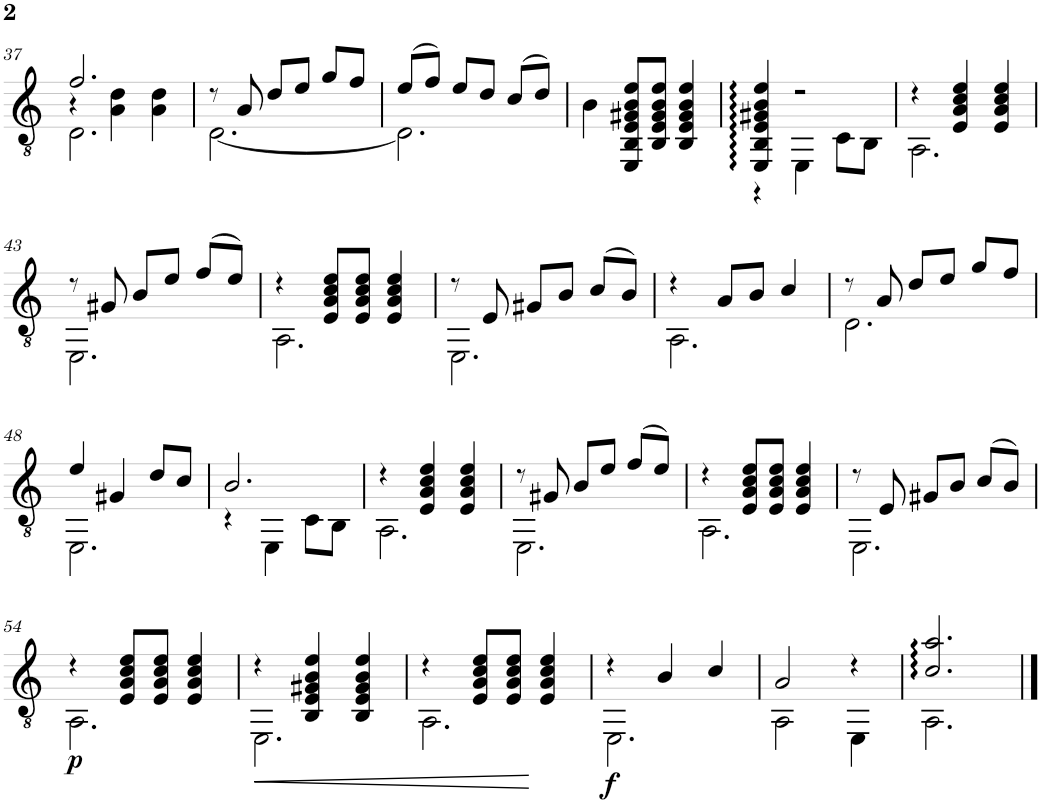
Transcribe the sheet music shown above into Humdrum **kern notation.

**kern	**dynam
*part1	*part1
*staff1	*staff1
*I"Classical Guitar	*
*I'Guit.	*
!!LO:PB:g=z
*clefGv2	*
*k[]	*
*M3/4	*
=37	=37
*^	*
*	*^	*
2.f/	4r	2.D\	.
.	4A\ 4d\	.	.
.	4A\ 4d\	.	.
*	*v	*v	*
=38	=38	=38
8r	[<2.D\	.
8A/	.	.
8d/L	.	.
8e/J	.	.
8g/L	.	.
8f/J	.	.
=39	=39	=39
(>8e/L	2.D\]	.
8f/J)	.	.
8e/L	.	.
8d/J	.	.
(>8c/L	.	.
8d/J)	.	.
*v	*v	*
=40	=40
4B\	.
8EE/ 8BB/ 8E/ 8G#X/ 8B/ 8e/L	.
8BB/ 8E/ 8G#/ 8B/ 8e/J	.
4BB/ 4E/ 4G#/ 4B/ 4e/	.
=41	=41
*^	*
4EE/:: 4BB/:: 4E/:: 4G#X/:: 4B/:: 4e/::	4r	.
2r	4EE\	.
.	8C\L	.
.	8BB\J	.
=42	=42	=42
4r	2.AA\	.
4E/ 4A/ 4c/ 4e/	.	.
4E/ 4A/ 4c/ 4e/	.	.
!!LO:LB:g=z	!!
=43	=43	=43
8r	2.EE\	.
8G#X/	.	.
8B/L	.	.
8e/J	.	.
(>8f/L	.	.
8e/J)	.	.
=44	=44	=44
4r	2.AA\	.
8E/ 8A/ 8c/ 8e/L	.	.
8E/ 8A/ 8c/ 8e/J	.	.
4E/ 4A/ 4c/ 4e/	.	.
=45	=45	=45
8r	2.EE\	.
8E/	.	.
8G#X/L	.	.
8B/J	.	.
(>8c/L	.	.
8B/J)	.	.
=46	=46	=46
4r	2.AA\	.
8A/L	.	.
8B/J	.	.
4c/	.	.
=47	=47	=47
8r	2.D\	.
8A/	.	.
8d/L	.	.
8e/J	.	.
8g/L	.	.
8f/J	.	.
!!LO:LB:g=z	!!
=48	=48	=48
4e/	2.EE\	.
4G#X/	.	.
8d/L	.	.
8c/J	.	.
=49	=49	=49
2.B/	4r	.
.	4EE\	.
.	8C\L	.
.	8BB\J	.
=50	=50	=50
4r	2.AA\	.
4E/ 4A/ 4c/ 4e/	.	.
4E/ 4A/ 4c/ 4e/	.	.
=51	=51	=51
8r	2.EE\	.
8G#X/	.	.
8B/L	.	.
8e/J	.	.
(>8f/L	.	.
8e/J)	.	.
=52	=52	=52
4r	2.AA\	.
8E/ 8A/ 8c/ 8e/L	.	.
8E/ 8A/ 8c/ 8e/J	.	.
4E/ 4A/ 4c/ 4e/	.	.
=53	=53	=53
8r	2.EE\	.
8E/	.	.
8G#X/L	.	.
8B/J	.	.
(>8c/L	.	.
8B/J)	.	.
!!LO:LB:g=z	!!
=54	=54	=54
!	!	!LO:DY:b
4r	2.AA\	p
8E/ 8A/ 8c/ 8e/L	.	.
8E/ 8A/ 8c/ 8e/J	.	.
4E/ 4A/ 4c/ 4e/	.	.
=55	=55	=55
!	!	!LO:HP:b
4r	2.EE\	<
4BB/ 4E/ 4G#X/ 4B/ 4e/	.	.
4BB/ 4E/ 4G#/ 4B/ 4e/	.	.
=56	=56	=56
4r	2.AA\	.
8E/ 8A/ 8c/ 8e/L	.	.
8E/ 8A/ 8c/ 8e/J	.	.
4E/ 4A/ 4c/ 4e/	.	[
=57	=57	=57
!	!	!LO:DY:b
4r	2.EE\	f
4B/	.	.
4c/	.	.
=58	=58	=58
2A/	2AA\	.
4r	4EE\	.
=59	=59	=59
2.c/:: 2.a/::	2.AA\	.
*v	*v	*
==	==
*-	*-
